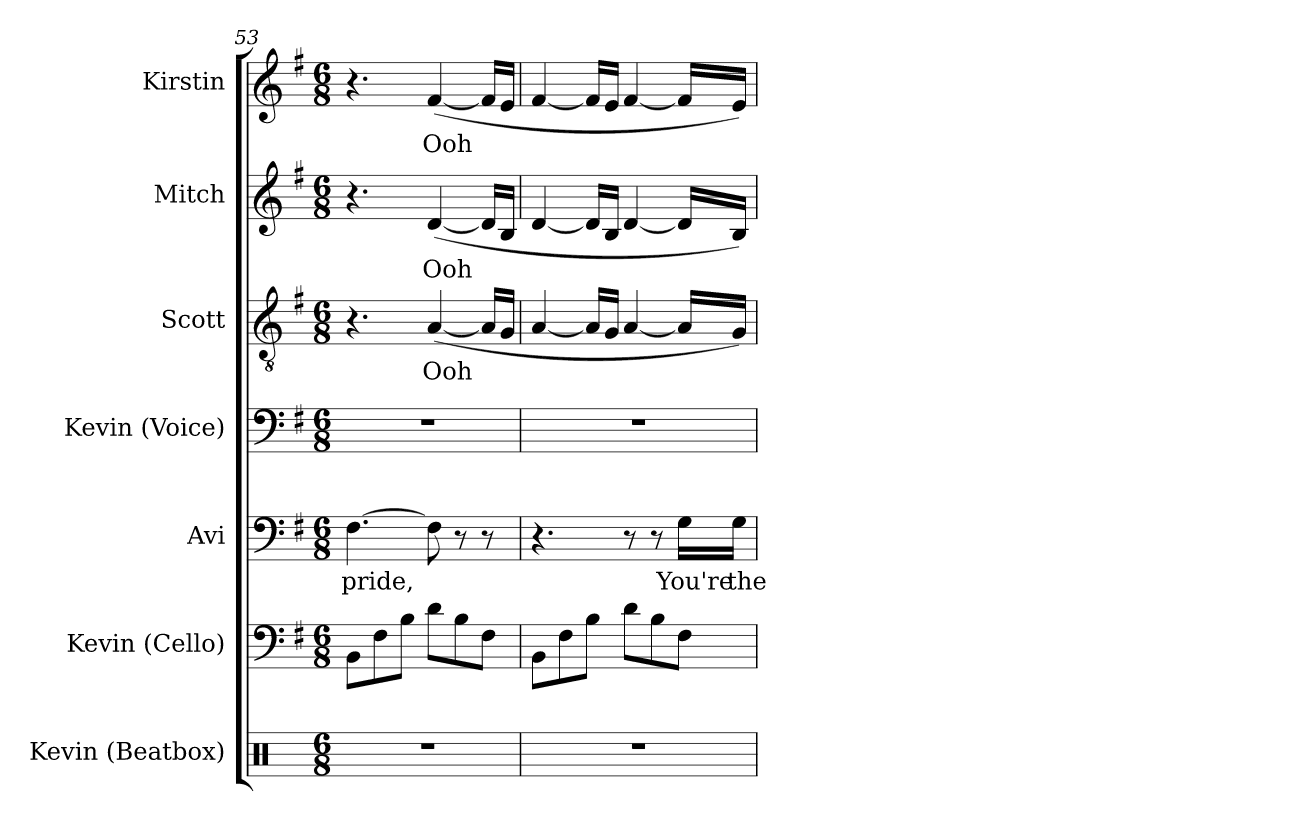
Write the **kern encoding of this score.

**kern	**kern	**kern	**text	**kern	**kern	**text	**kern	**text	**kern	**text
*part7	*part6	*part5	*part5	*part4	*part3	*part3	*part2	*part2	*part1	*part1
*staff7	*staff6	*staff5	*staff5	*staff4	*staff3	*staff3	*staff2	*staff2	*staff1	*staff1
*I"Kevin (Beatbox)	*I"Kevin (Cello)	*I"Avi	*	*I"Kevin (Voice)	*I"Scott	*	*I"Mitch	*	*I"Kirstin	*
*I'Ke. (B)	*I'Ke. (C)	*I'A.	*	*I'Ke. (V)	*I'S.	*	*I'M.	*	*I'Kr.	*
*clefX	*clefF4	*clefF4	*	*clefF4	*clefGv2	*	*clefG2	*	*clefG2	*
*k[]	*k[f#]	*k[f#]	*	*k[f#]	*k[f#]	*	*k[f#]	*	*k[f#]	*
*M6/8	*M6/8	*M6/8	*	*M6/8	*M6/8	*	*M6/8	*	*M6/8	*
=53	=53	=53	=53	=53	=53	=53	=53	=53	=53	=53
2.r	8BB\L	[4.F#\	-pride,	2.r	4.r	.	4.r	.	4.r	.
.	8F#\	.	.	.	.	.	.	.	.	.
.	8B\J	.	.	.	.	.	.	.	.	.
.	8d\L	8F#\]	.	.	([4A/	Ooh	([4d/	Ooh	([4f#/	Ooh
.	8B\	8r	.	.	.	.	.	.	.	.
.	8F#\J	8r	.	.	16A/LL]	.	16d/LL]	.	16f#/LL]	.
.	.	.	.	.	16G/JJ	.	16B/JJ	.	16e/JJ	.
=54	=54	=54	=54	=54	=54	=54	=54	=54	=54	=54
2.r	8BB\L	4.r	.	2.r	[4A/	.	[4d/	.	[4f#/	.
.	8F#\	.	.	.	.	.	.	.	.	.
.	8B\J	.	.	.	16A/LL]	.	16d/LL]	.	16f#/LL]	.
.	.	.	.	.	16G/JJ	.	16B/JJ	.	16e/JJ	.
.	8d\L	8r	.	.	[4A/	.	[4d/	.	[4f#/	.
.	8B\	8r	.	.	.	.	.	.	.	.
.	8F#\J	16G\LL	You're	.	16A/LL]	.	16d/LL]	.	16f#/LL]	.
.	.	16G\JJ	the	.	16G/JJ)	.	16B/JJ)	.	16e/JJ)	.
=	=	=	=	=	=	=	=	=	=	=
*-	*-	*-	*-	*-	*-	*-	*-	*-	*-	*-
